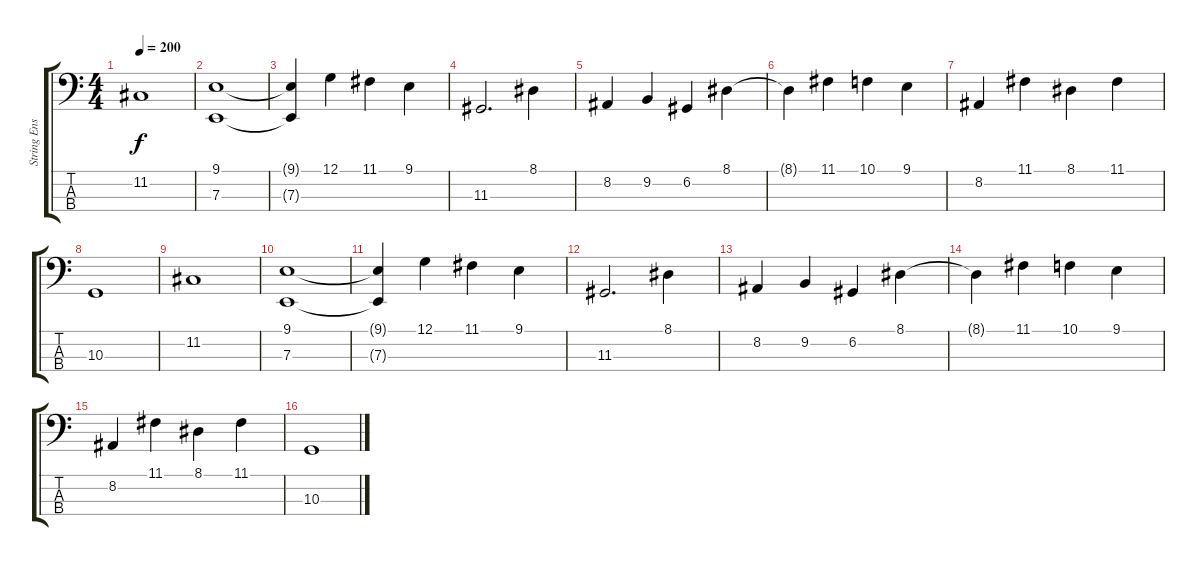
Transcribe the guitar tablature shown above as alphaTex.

\track ("String Ensemble III" "String Ens") {instrument stringensemble1}
\staff {score tabs}
\tuning (G2 D2 A1 E1) {hide}
\ts (4 4)
\tempo 200
\clef f4
\ks c
11.2.1{dy f} |
(9.1 7.3).1 |
(9.1{t} 7.3{t}).4 12.1.4 11.1.4 9.1.4 |
11.3.2{d} 8.1.4 |
8.2.4 9.2.4 6.2.4 8.1.4 |
8.1{t}.4 11.1.4 10.1.4 9.1.4 |
8.2.4 11.1.4 8.1.4 11.1.4 |
10.3.1 |
11.2.1 |
(9.1 7.3).1 |
(9.1{t} 7.3{t}).4 12.1.4 11.1.4 9.1.4 |
11.3.2{d} 8.1.4 |
8.2.4 9.2.4 6.2.4 8.1.4 |
8.1{t}.4 11.1.4 10.1.4 9.1.4 |
8.2.4 11.1.4 8.1.4 11.1.4 |
10.3.1
